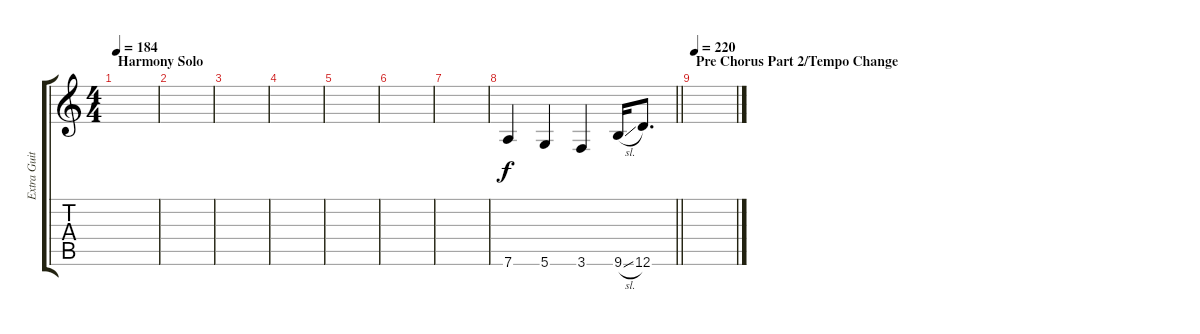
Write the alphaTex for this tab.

\track ("Extra Guitar 2" "Extra Guit") {instrument distortionguitar}
\staff {score tabs}
\tuning (E4 B3 G3 D3 A2 D2) {hide}
\ts (4 4)
\section ("" "Harmony Solo")
\tempo 184
\clef g2
\ks c
|
|
|
|
|
|
|
\barLineRight lightlight
7.6.4{balance 16} 5.6.4 3.6.4 9.6{sl}.16 12.6.8{d} |
\section ("" "Pre Chorus Part 2/Tempo Change")
\tempo 220
